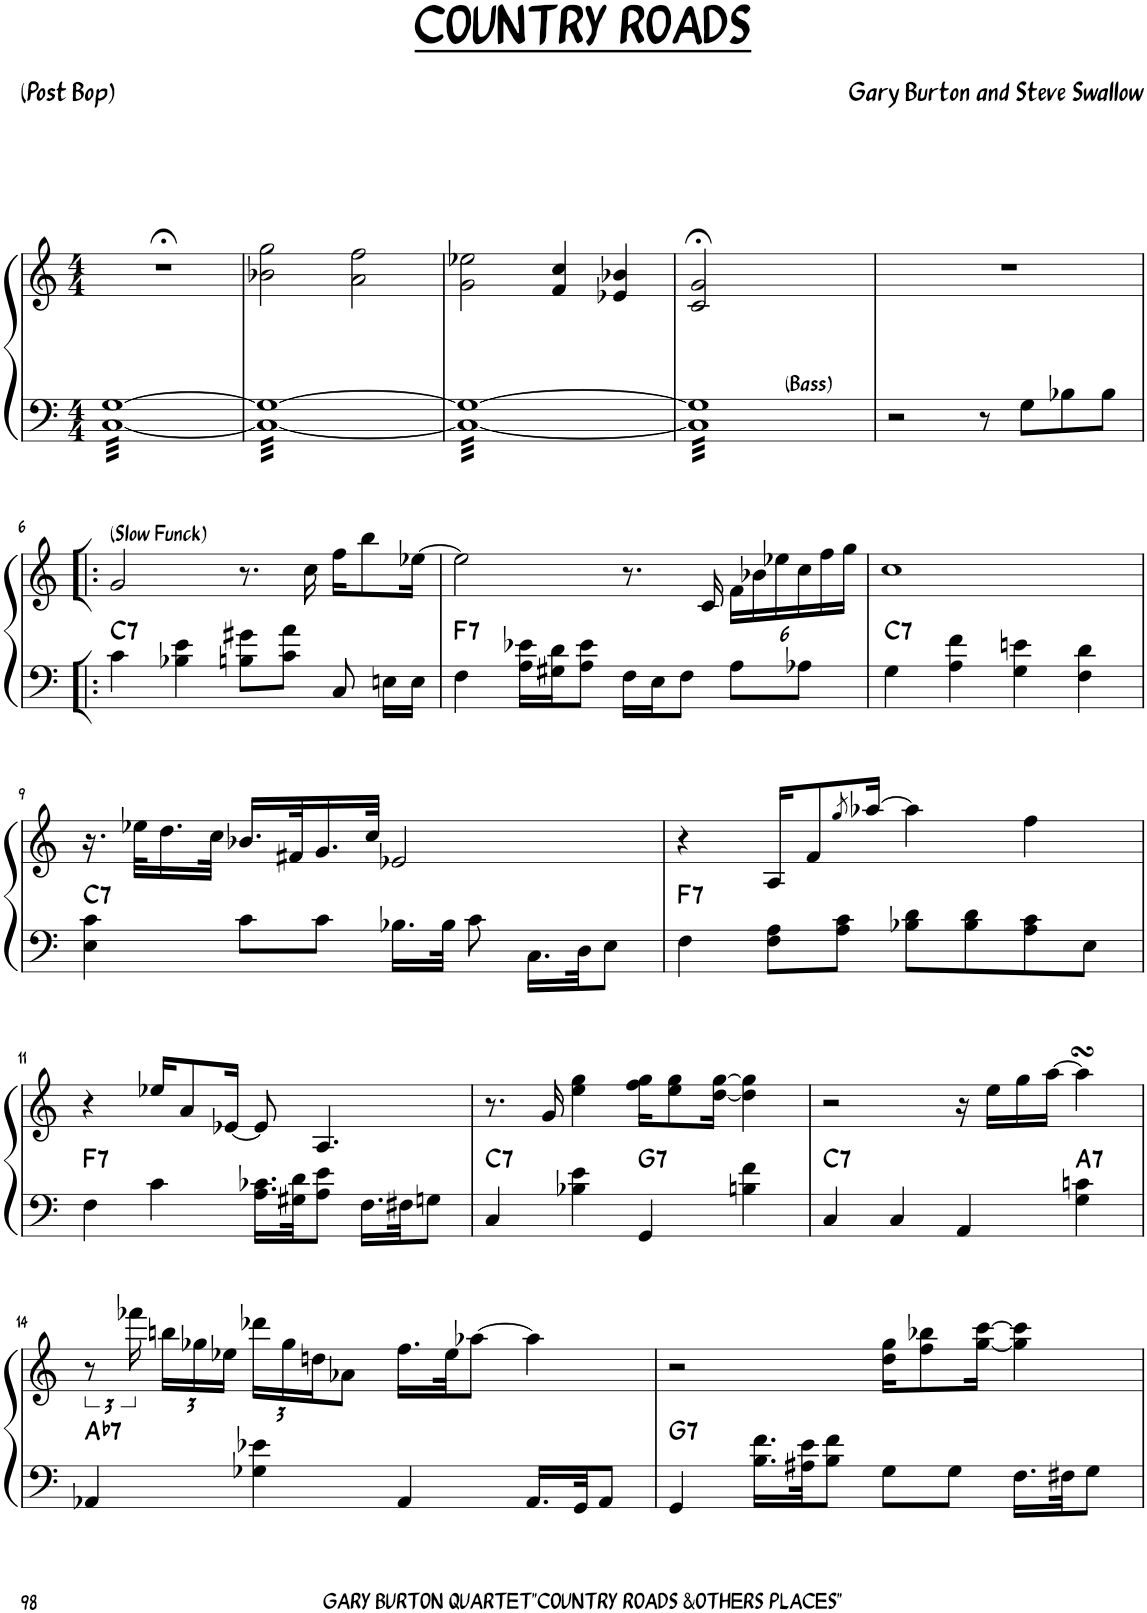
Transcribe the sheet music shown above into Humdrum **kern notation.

**kern	**kern	**harte
*part1	*part1	*part1
*staff2	*staff1	*
*I"Piano	*	*
*I'Pia.	*	*
*clefF4	*clefG2	*
*k[]	*k[]	*
*M4/4	*M4/4	*
=1	=1	=1
*tremolo	*	*
[32C [32GLLL	1r;<	.
32C 32G	.	.
32C 32G	.	.
32C 32G	.	.
32C 32G	.	.
32C 32G	.	.
32C 32G	.	.
32C 32G	.	.
32C 32G	.	.
32C 32G	.	.
32C 32G	.	.
32C 32G	.	.
32C 32G	.	.
32C 32G	.	.
32C 32G	.	.
32C 32G	.	.
32C 32G	.	.
32C 32G	.	.
32C 32G	.	.
32C 32G	.	.
32C 32G	.	.
32C 32G	.	.
32C 32G	.	.
32C 32G	.	.
32C 32G	.	.
32C 32G	.	.
32C 32G	.	.
32C 32G	.	.
32C 32G	.	.
32C 32G	.	.
32C 32G	.	.
32C 32GJJJ	.	.
=2	=2	=2
32C 32GLLL	2b-X\ 2gg\	.
32C 32G	.	.
32C 32G	.	.
32C 32G	.	.
32C 32G	.	.
32C 32G	.	.
32C 32G	.	.
32C 32G	.	.
32C 32G	.	.
32C 32G	.	.
32C 32G	.	.
32C 32G	.	.
32C 32G	.	.
32C 32G	.	.
32C 32G	.	.
32C 32G	.	.
32C 32G	2a\ 2ff\	.
32C 32G	.	.
32C 32G	.	.
32C 32G	.	.
32C 32G	.	.
32C 32G	.	.
32C 32G	.	.
32C 32G	.	.
32C 32G	.	.
32C 32G	.	.
32C 32G	.	.
32C 32G	.	.
32C 32G	.	.
32C 32G	.	.
32C 32G	.	.
32C 32GJJJ	.	.
=3	=3	=3
32C 32GLLL	2g\ 2ee-X\	.
32C 32G	.	.
32C 32G	.	.
32C 32G	.	.
32C 32G	.	.
32C 32G	.	.
32C 32G	.	.
32C 32G	.	.
32C 32G	.	.
32C 32G	.	.
32C 32G	.	.
32C 32G	.	.
32C 32G	.	.
32C 32G	.	.
32C 32G	.	.
32C 32G	.	.
32C 32G	4f/ 4cc/	.
32C 32G	.	.
32C 32G	.	.
32C 32G	.	.
32C 32G	.	.
32C 32G	.	.
32C 32G	.	.
32C 32G	.	.
32C 32G	4e-X/ 4b-X/	.
32C 32G	.	.
32C 32G	.	.
32C 32G	.	.
32C 32G	.	.
32C 32G	.	.
32C 32G	.	.
32C 32GJJJ	.	.
=4	=4	=4
32C] 32G]LLL	2c/;< 2g/;<	.
32C 32G	.	.
32C 32G	.	.
32C 32G	.	.
32C 32G	.	.
32C 32G	.	.
32C 32G	.	.
32C 32G	.	.
32C 32G	.	.
32C 32G	.	.
32C 32G	.	.
32C 32G	.	.
32C 32G	.	.
32C 32G	.	.
32C 32G	.	.
32C 32G	.	.
!	!LO:TX:b:t=(Bass)	!
32C 32G	2ryy	.
32C 32G	.	.
32C 32G	.	.
32C 32G	.	.
32C 32G	.	.
32C 32G	.	.
32C 32G	.	.
32C 32G	.	.
32C 32G	.	.
32C 32G	.	.
32C 32G	.	.
32C 32G	.	.
32C 32G	.	.
32C 32G	.	.
32C 32G	.	.
32C 32GJJJ	.	.
*Xtremolo	*	*
=5	=5	=5
2r	1r	.
8r	.	.
8G\L	.	.
8B-X\	.	.
8B-\J	.	.
!!LO:LB:g=z
=6!|:	=6!|:	=6!|:
!	!LO:TX:a:t=(Slow Funck)	!LO:H:kt=7
4c\	2g/	C:7
4B-X\ 4e\	.	.
8Bn\ 8g#X\L	8.r	.
8c\ 8a\J	.	.
.	16cc\	.
8C/	16ff\KL	.
.	8bb\	.
16En\LL	.	.
16E\JJ	[16ee-X\Jk	.
=7	=7	=7
!	!	!LO:H:kt=7
4F\	2ee-\]	F:7
16A\ 16e-X\LL	.	.
16G#X\ 16d\J	.	.
8A\ 8e-\J	.	.
16F\LL	8.r	.
16E\J	.	.
8F\J	.	.
.	16c/	.
*	*Xbrackettup	*
8A\L	24f\LL	.
.	24b-X\	.
.	24ee-X\	.
8A-X\J	24cc\	.
.	24ff\	.
.	24gg\JJ	.
=8	=8	=8
!	!	!LO:H:kt=7
4G\	1cc	C:7
4A\ 4f\	.	.
4G\ 4en\	.	.
4F\ 4d\	.	.
!!LO:LB:g=z
=9	=9	=9
!	!	!LO:H:kt=7
4E\ 4c\	16.r	C:7
.	32ee-X\KLL	.
.	16.dd\	.
.	32cc\JJk	.
8c\L	16.b-X/LL	.
.	32f#X/K	.
8c\J	16.g/	.
.	32cc/JJk	.
16.B-X\LL	2e-X/	.
32B-\JJk	.	.
8c\	.	.
16.C\LL	.	.
32D\JK	.	.
8E\J	.	.
=10	=10	=10
!	!	!LO:H:kt=7
4F\	4r	F:7
8F\ 8A\L	16A/KL	.
.	8f/	.
8A\ 8c\J	.	.
.	8qgg/	.
.	[16aa-X/Jk	.
8B-X\ 8d\L	4aa-\]	.
8B-\ 8d\	.	.
8A\ 8c\	4ff\	.
8E\J	.	.
!!LO:LB:g=z
=11	=11	=11
!	!	!LO:H:kt=7
4F\	4r	F:7
4c\	16ee-X/KL	.
.	8a/	.
.	[16e-X/Jk	.
16.A\ 16.c-X\LL	8e-/]	.
32G#X\ 32d\JK	.	.
8A\ 8e\J	4.A/	.
16.F\LL	.	.
32F#X\JK	.	.
8Gn\J	.	.
=12	=12	=12
!	!	!LO:H:kt=7
4C/	8.r	C:7
.	16g/	.
4B-X\ 4e\	4ee\ 4gg\	.
!	!	!LO:H:kt=7
4GG/	16ff\ 16gg\KL	G:7
.	8ee\ 8gg\	.
.	[16dd\ [16gg\Jk	.
4Bn\ 4f\	4dd\] 4gg\]	.
=13	=13	=13
!	!	!LO:H:kt=7
4C/	2r	C:7
4C/	.	.
4AA/	16r	.
.	16ee\LL	.
.	16gg\	.
.	[16aa\JJ	.
!	!	!LO:H:kt=7
4G\ 4cn\	4aasSSS\]	A:7
!!LO:LB:g=z
=14	=14	=14
*	*brackettup	*
!	!	!LO:H:kt=7
4AA-X/	12r	Ab:7
.	24fff-X\	.
*	*Xbrackettup	*
.	24bbn\LL	.
.	24gg-X\	.
.	24ee-X\JJ	.
4G-X\ 4e-X\	24ddd-X\LL	.
.	24gg-\	.
.	24ddn\J	.
.	8a-X\J	.
4AA-/	16.ff\LL	.
.	32ee-\JK	.
.	[8aa-X\J	.
16.AA-/LL	4aa-\]	.
32GG/JK	.	.
8AA-/J	.	.
=15	=15	=15
!	!	!LO:H:kt=7
4GG/	2r	G:7
16.B\ 16.f\LL	.	.
32A#X\ 32e\JK	.	.
8B\ 8f\J	.	.
8G\L	16dd\ 16gg\KL	.
.	8ff\ 8bb-X\	.
8G\J	.	.
.	[16gg\ [16ccc\Jk	.
16.F\LL	4gg\] 4ccc\]	.
32F#X\JK	.	.
8G\J	.	.
=	=	=
*-	*-	*-
